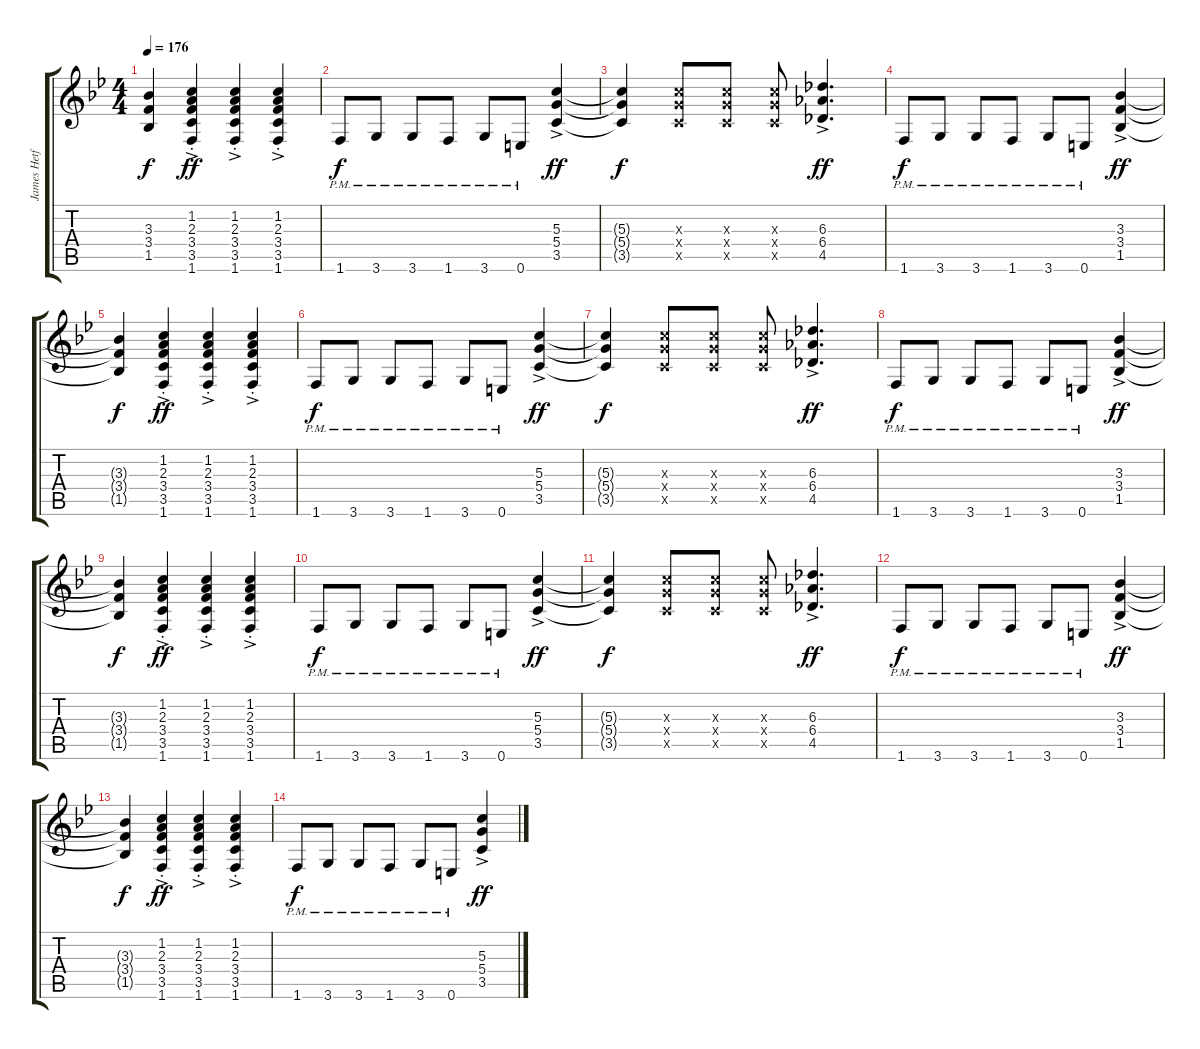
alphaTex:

\track ("James Hetfield" "James Hetf") {instrument distortionguitar}
\staff {score tabs}
\tuning (E4 B3 G3 D3 A2 E2) {hide}
\ts (4 4)
\tempo 176
\clef g2
\ks bb
(3.3{t} 3.4{t} 1.5{t}).4{dy f} (1.2{ac st} 2.3{ac st} 3.4{ac st} 3.5{ac st} 1.6{ac st}).4{dy ff} (1.2{ac st} 2.3{ac st} 3.4{ac st} 3.5{ac st} 1.6{ac st}).4 (1.2{ac st} 2.3{ac st} 3.4{ac st} 3.5{ac st} 1.6{ac st}).4 |
1.6{pm}.8{dy f} 3.6{pm}.8 3.6{pm}.8 1.6{pm}.8 3.6{pm}.8 0.6{pm}.8 (5.3{ac} 5.4{ac} 3.5{ac}).4{dy ff} |
(5.3{t} 5.4{t} 3.5{t}).4{dy f} (5.3{x} 5.4{x} 3.5{x}).8 (5.3{x} 5.4{x} 3.5{x}).8 (5.3{x} 5.4{x} 3.5{x}).8 (6.3{ac} 6.4{ac} 4.5{ac}).4{d dy ff} |
1.6{pm}.8{dy f volume 5} 3.6{pm}.8 3.6{pm}.8 1.6{pm}.8 3.6{pm}.8 0.6{pm}.8 (3.3{ac} 3.4{ac} 1.5{ac}).4{dy ff} |
(3.3{t} 3.4{t} 1.5{t}).4{dy f} (1.2{ac st} 2.3{ac st} 3.4{ac st} 3.5{ac st} 1.6{ac st}).4{dy ff} (1.2{ac st} 2.3{ac st} 3.4{ac st} 3.5{ac st} 1.6{ac st}).4 (1.2{ac st} 2.3{ac st} 3.4{ac st} 3.5{ac st} 1.6{ac st}).4 |
1.6{pm}.8{dy f} 3.6{pm}.8 3.6{pm}.8 1.6{pm}.8 3.6{pm}.8 0.6{pm}.8 (5.3{ac} 5.4{ac} 3.5{ac}).4{dy ff} |
(5.3{t} 5.4{t} 3.5{t}).4{dy f volume 3} (5.3{x} 5.4{x} 3.5{x}).8 (5.3{x} 5.4{x} 3.5{x}).8 (5.3{x} 5.4{x} 3.5{x}).8 (6.3{ac} 6.4{ac} 4.5{ac}).4{d dy ff} |
1.6{pm}.8{dy f} 3.6{pm}.8 3.6{pm}.8 1.6{pm}.8 3.6{pm}.8 0.6{pm}.8 (3.3{ac} 3.4{ac} 1.5{ac}).4{dy ff} |
(3.3{t} 3.4{t} 1.5{t}).4{dy f} (1.2{ac st} 2.3{ac st} 3.4{ac st} 3.5{ac st} 1.6{ac st}).4{dy ff} (1.2{ac st} 2.3{ac st} 3.4{ac st} 3.5{ac st} 1.6{ac st}).4 (1.2{ac st} 2.3{ac st} 3.4{ac st} 3.5{ac st} 1.6{ac st}).4 |
1.6{pm}.8{dy f volume 1} 3.6{pm}.8 3.6{pm}.8 1.6{pm}.8 3.6{pm}.8 0.6{pm}.8 (5.3{ac} 5.4{ac} 3.5{ac}).4{dy ff} |
(5.3{t} 5.4{t} 3.5{t}).4{dy f} (5.3{x} 5.4{x} 3.5{x}).8 (5.3{x} 5.4{x} 3.5{x}).8 (5.3{x} 5.4{x} 3.5{x}).8 (6.3{ac} 6.4{ac} 4.5{ac}).4{d dy ff} |
1.6{pm}.8{dy f} 3.6{pm}.8 3.6{pm}.8 1.6{pm}.8 3.6{pm}.8 0.6{pm}.8 (3.3{ac} 3.4{ac} 1.5{ac}).4{dy ff} |
(3.3{t} 3.4{t} 1.5{t}).4{dy f volume 0} (1.2{ac st} 2.3{ac st} 3.4{ac st} 3.5{ac st} 1.6{ac st}).4{dy ff} (1.2{ac st} 2.3{ac st} 3.4{ac st} 3.5{ac st} 1.6{ac st}).4 (1.2{ac st} 2.3{ac st} 3.4{ac st} 3.5{ac st} 1.6{ac st}).4 |
1.6{pm}.8{dy f} 3.6{pm}.8 3.6{pm}.8 1.6{pm}.8 3.6{pm}.8 0.6{pm}.8 (5.3{ac} 5.4{ac} 3.5{ac}).4{dy ff}
